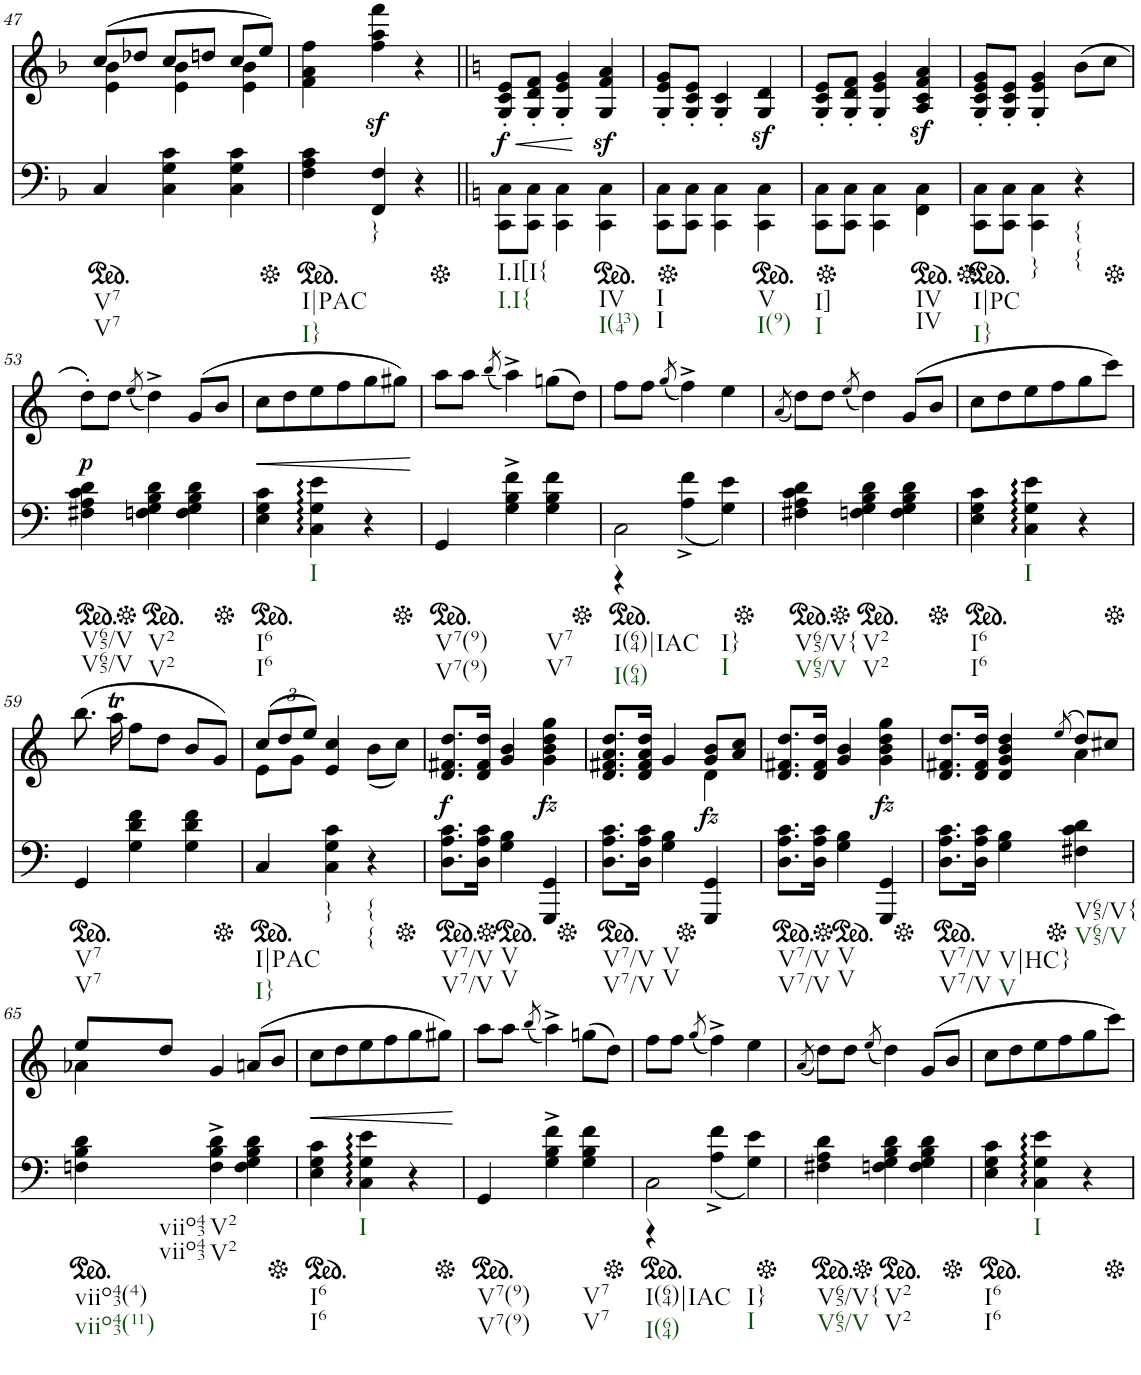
**kern	**kern	**dynam
*part2	*part1	*part1
*staff2	*staff1	*staff1
*I"piano	*I"piano	*
*I'Pno	*I'Pno	*
!!LO:PB:g=z
*clefF4	*clefG2	*
*k[b-]	*k[b-]	*
*M3/4	*M3/4	*
*ped	*	*
=47	=47	=47
*	*^	*
!LO:TX:b:t=V7	!	!	!
!LO:TX:b:t=V7	!	!	!
4C/	(8cc/L	4e\ 4b-\	.
.	8dd-X/J	.	.
4C\ 4G\ 4c\	8cc/L	4e\ 4b-\	.
.	8ddn/J	.	.
4C\ 4G\ 4c\	8cc/L	4e\ 4b-\	.
.	8ee/J)	.	.
*	*v	*v	*
=48	=48	=48
*Xped	*	*
*ped	*	*
!LO:TX:b:t=I|PAC	!	!
!LO:TX:b:t=I}	!	!
4F\ 4A\ 4c\	4f\ 4a\ 4ff\	.
!LO:TX:b:t=}	!	!
4FF/ 4F/	4ff\z< 4aa\z< 4fff\z<	.
4r	4r	.
=49||	=49||	=49||
*k[]	*k[]	*
*Xped	*	*
!LO:TX:b:t=I.I[I{	!	!
!LO:TX:b:t=I.I{	!	!
!	!	!LO:HP:b
!	!	!LO:DY:n=1:b
8CC\ 8C\L	8G/' 8c/' 8e/'L	< f
8CC\ 8C\J	8G/' 8d/' 8f/'J	.
4CC\ 4C\	4G/' 4e/' 4g/'	.
*ped	*	*
!LO:TX:b:t=IV	!	!
!LO:TX:b:t=I(134)	!	!
4CC\ 4C\	4G/z< 4f/z< 4a/z<	[
=50	=50	=50
!LO:TX:b:t=I	!	!
!LO:TX:b:t=I	!	!
8CC\ 8C\L	8G/' 8e/' 8g/'L	.
*Xped	*	*
8CC\ 8C\J	8G/' 8c/' 8e/'J	.
4CC\ 4C\	4G/' 4c/'	.
*ped	*	*
!LO:TX:b:t=V	!	!
!LO:TX:b:t=I(9)	!	!
4CC\ 4C\	4G/z< 4d/z<	.
=51	=51	=51
!LO:TX:b:t=I]	!	!
!LO:TX:b:t=I	!	!
8CC\ 8C\L	8G/' 8c/' 8e/'L	.
*Xped	*	*
8CC\ 8C\J	8G/' 8d/' 8f/'J	.
4CC\ 4C\	4G/' 4e/' 4g/'	.
*ped	*	*
!LO:TX:b:t=IV	!	!
!LO:TX:b:t=IV	!	!
4FF\ 4C\	4A/z< 4c/z< 4f/z< 4a/z<	.
=52	=52	=52
*Xped	*	*
*ped	*	*
!LO:TX:b:t=I|PC	!	!
!LO:TX:b:t=I}	!	!
8CC\ 8C\L	8G/' 8c/' 8e/' 8g/'L	.
8CC\ 8C\J	8G/' 8c/' 8e/'J	.
!LO:TX:b:t=}	!	!
4CC\ 4C\	4G/' 4e/' 4g/'	.
!LO:TX:b:t={	!	!
!LO:TX:b:t={	!	!
4r	(8b\L	.
.	8cc\J	.
!!LO:LB:g=z
=53	=53	=53
*Xped	*	*
*ped	*	*
!LO:TX:b:t=V65/V	!	!
!LO:TX:b:t=V65/V	!	!
!	!	!LO:DY:b
4F#X\ 4A\ 4c\ 4d\	8dd'\L)	p
.	8dd\J	.
.	(8qee/	.
*Xped	*	*
*ped	*	*
!LO:TX:b:t=V2	!	!
!LO:TX:b:t=V2	!	!
4Fn\ 4G\ 4B\ 4d\	4dd^\)	.
4F\ 4G\ 4B\ 4d\	(8g/L	.
.	8b/J	.
=54	=54	=54
*Xped	*	*
*ped	*	*
!LO:TX:b:t=I6	!	!
!LO:TX:b:t=I6	!	!
!	!	!LO:HP:b
4E\ 4G\ 4c\	8cc\L	<
.	8dd\	.
!LO:TX:b:t=I	!	!
4C\ 4G\ 4e\	8ee\	.
.	8ff\	.
4r	8gg\	.
.	8gg#X\J)	.
.	.	[
=55	=55	=55
*Xped	*	*
*ped	*	*
!LO:TX:b:t=V7(9)	!	!
!LO:TX:b:t=V7(9)	!	!
4GG/	8aa\L	.
.	8aa\J	.
.	(8qbb/	.
4G\^ 4B\^ 4f\^	4aa^\)	.
!LO:TX:b:t=V7	!	!
!LO:TX:b:t=V7	!	!
4G\ 4B\ 4f\	(8ggn\L	.
.	8dd\J)	.
=56	=56	=56
*Xped	*	*
*ped	*	*
*^	*	*
!LO:TX:b:t=I(64)|IAC	!	!	!
!LO:TX:b:t=I(64)	!	!	!
2C\	4r	8ff\L	.
.	.	8ff\J	.
.	.	(8qgg/	.
.	(4A\^ 4f\^	4ff^\)	.
!LO:TX:b:t=I}	!	!	!
!LO:TX:b:t=I	!	!	!
4ryy	4G\ 4e\)	4ee\	.
*v	*v	*	*
=57	=57	=57
.	(8qa/	.
*Xped	*	*
*ped	*	*
!LO:TX:b:t=V65/V{	!	!
!LO:TX:b:t=V65/V	!	!
4F#X\ 4A\ 4c\ 4d\	8dd\L)	.
.	8dd\J	.
.	(8qee/	.
*Xped	*	*
*ped	*	*
!LO:TX:b:t=V2	!	!
!LO:TX:b:t=V2	!	!
4Fn\ 4G\ 4B\ 4d\	4dd\)	.
4F\ 4G\ 4B\ 4d\	(8g/L	.
.	8b/J	.
=58	=58	=58
*Xped	*	*
*ped	*	*
!LO:TX:b:t=I6	!	!
!LO:TX:b:t=I6	!	!
4E\ 4G\ 4c\	8cc\L	.
.	8dd\	.
!LO:TX:b:t=I	!	!
4C\ 4G\ 4e\	8ee\	.
.	8ff\	.
4r	8gg\	.
.	8ccc\J)	.
!!LO:LB:g=z
=59	=59	=59
*Xped	*	*
*ped	*	*
!LO:TX:b:t=V7	!	!
!LO:TX:b:t=V7	!	!
4GG/	(8.bb\	.
.	16aaT\	.
4G\ 4d\ 4f\	8ff\L	.
.	8dd\J	.
4G\ 4d\ 4f\	8b/L	.
.	8g/J)	.
=60	=60	=60
*Xped	*	*
*ped	*	*
*	*Xbrackettup	*
*	*^	*
!LO:TX:b:t=I|PAC	!	!	!
!LO:TX:b:t=I}	!	!	!
4C/	(12cc/L	8e\L	.
.	12dd/	.	.
.	.	8g\J	.
.	12ee/J)	.	.
!LO:TX:b:t=}	!	!	!
4C\ 4G\ 4c\	4e/ 4cc/	4ryy	.
!LO:TX:b:t={	!	!	!
!LO:TX:b:t={	!	!	!
4r	4ryy	(8b\L	.
.	.	8cc\J)	.
*	*v	*v	*
=61	=61	=61
*Xped	*	*
*ped	*	*
*	*^	*
!LO:TX:b:t=V7/V	!	!	!
!LO:TX:b:t=V7/V	!	!	!
!	!	!	!LO:DY:b
*	*v	*v	*
8.D\ 8.A\ 8.c\L	8.d/ 8.f#X/ 8.dd/L	f
16D\ 16A\ 16c\Jk	16d/ 16f#/ 16dd/Jk	.
*Xped	*	*
*ped	*	*
!LO:TX:b:t=V	!	!
!LO:TX:b:t=V	!	!
4G\ 4B\	4g/ 4b/	.
!	!	!LO:DY:b
4GGG/ 4GG/	4g\ 4b\ 4dd\ 4gg\	fz
=62	=62	=62
*Xped	*	*
*ped	*	*
*	*^	*
!LO:TX:b:t=V7/V	!	!	!
!LO:TX:b:t=V7/V	!	!	!
8.D\ 8.A\ 8.c\L	8.d/ 8.f#X/ 8.a/ 8.dd/L	2ryy	.
16D\ 16A\ 16c\Jk	16d/ 16f#/ 16a/ 16dd/Jk	.	.
!LO:TX:b:t=V	!	!	!
!LO:TX:b:t=V	!	!	!
4G\ 4B\	4g/	.	.
*Xped	*	*	*
!	!	!	!LO:DY:b
4GGG/ 4GG/	8g/ 8b/L	4d\	fz
.	8a/ 8cc/J	.	.
*	*v	*v	*
=63	=63	=63
*ped	*	*
!LO:TX:b:t=V7/V	!	!
!LO:TX:b:t=V7/V	!	!
8.D\ 8.A\ 8.c\L	8.d/ 8.f#X/ 8.dd/L	.
16D\ 16A\ 16c\Jk	16d/ 16f#/ 16dd/Jk	.
*Xped	*	*
*ped	*	*
!LO:TX:b:t=V	!	!
!LO:TX:b:t=V	!	!
4G\ 4B\	4g/ 4b/	.
!	!	!LO:DY:b
4GGG/ 4GG/	4g\ 4b\ 4dd\ 4gg\	fz
=64	=64	=64
*Xped	*	*
*ped	*	*
*	*^	*
!LO:TX:b:t=V7/V	!	!	!
!LO:TX:b:t=V7/V	!	!	!
8.D\ 8.A\ 8.c\L	8.d/ 8.f#X/ 8.dd/L	2ryy	.
16D\ 16A\ 16c\Jk	16d/ 16f#/ 16dd/Jk	.	.
!LO:TX:b:t=V|HC}	!	!	!
!LO:TX:b:t=V	!	!	!
4G\ 4B\	4d/ 4g/ 4b/ 4dd/	.	.
.	(8qee/	.	.
*Xped	*	*	*
!LO:TX:b:t=V65/V{	!	!	!
!LO:TX:b:t=V65/V	!	!	!
4F#X\ 4c\ 4d\	8dd/L)	4a\	.
.	8cc#X/J	.	.
!!LO:LB:g=z	!!
=65	=65	=65	=65
*ped	*	*	*
!LO:TX:b:t=viio43(4)	!	!	!
!LO:TX:b:t=viio43(11)	!	!	!
!LO:TX:b:t=viio43	!	!	!
!LO:TX:b:t=viio43	!	!	!
4Fn\ 4B\ 4d\	8ee/L	4a-X\	.
.	8dd/J	.	.
!LO:TX:b:t=V2	!	!	!
!LO:TX:b:t=V2	!	!	!
4F\^ 4B\^ 4d\^	4g/	2ryy	.
4F\ 4G\ 4B\ 4d\	(8an/L	.	.
.	8b/J	.	.
*	*v	*v	*
=66	=66	=66
*Xped	*	*
*ped	*	*
!LO:TX:b:t=I6	!	!
!LO:TX:b:t=I6	!	!
!	!	!LO:HP:b
4E\ 4G\ 4c\	8cc\L	<
.	8dd\	.
!LO:TX:b:t=I	!	!
4C\ 4G\ 4e\	8ee\	.
.	8ff\	.
4r	8gg\	.
.	8gg#X\J)	.
.	.	[
=67	=67	=67
*Xped	*	*
*ped	*	*
!LO:TX:b:t=V7(9)	!	!
!LO:TX:b:t=V7(9)	!	!
4GG/	8aa\L	.
.	8aa\J	.
.	(8qbb/	.
4G\^ 4B\^ 4f\^	4aa^\)	.
!LO:TX:b:t=V7	!	!
!LO:TX:b:t=V7	!	!
4G\ 4B\ 4f\	(8ggn\L	.
.	8dd\J)	.
=68	=68	=68
*Xped	*	*
*ped	*	*
*^	*	*
!LO:TX:b:t=I(64)|IAC	!	!	!
!LO:TX:b:t=I(64)	!	!	!
2C\	4r	8ff\L	.
.	.	8ff\J	.
.	.	(8qgg/	.
.	(4A\^ 4f\^	4ff^\)	.
!LO:TX:b:t=I}	!	!	!
!LO:TX:b:t=I	!	!	!
4ryy	4G\ 4e\)	4ee\	.
*v	*v	*	*
=69	=69	=69
.	(8qa/	.
*Xped	*	*
*ped	*	*
!LO:TX:b:t=V65/V{	!	!
!LO:TX:b:t=V65/V	!	!
4F#X\ 4A\ 4d\	8dd\L)	.
.	8dd\J	.
.	(8qee/	.
*Xped	*	*
*ped	*	*
!LO:TX:b:t=V2	!	!
!LO:TX:b:t=V2	!	!
4Fn\ 4G\ 4B\ 4d\	4dd\)	.
4F\ 4G\ 4B\ 4d\	(8g/L	.
.	8b/J	.
=70	=70	=70
*Xped	*	*
*ped	*	*
!LO:TX:b:t=I6	!	!
!LO:TX:b:t=I6	!	!
4E\ 4G\ 4c\	8cc\L	.
.	8dd\	.
!LO:TX:b:t=I	!	!
4C\ 4G\ 4e\	8ee\	.
.	8ff\	.
4r	8gg\	.
.	8ccc\J)	.
*Xped	*	*
=	=	=
*-	*-	*-
